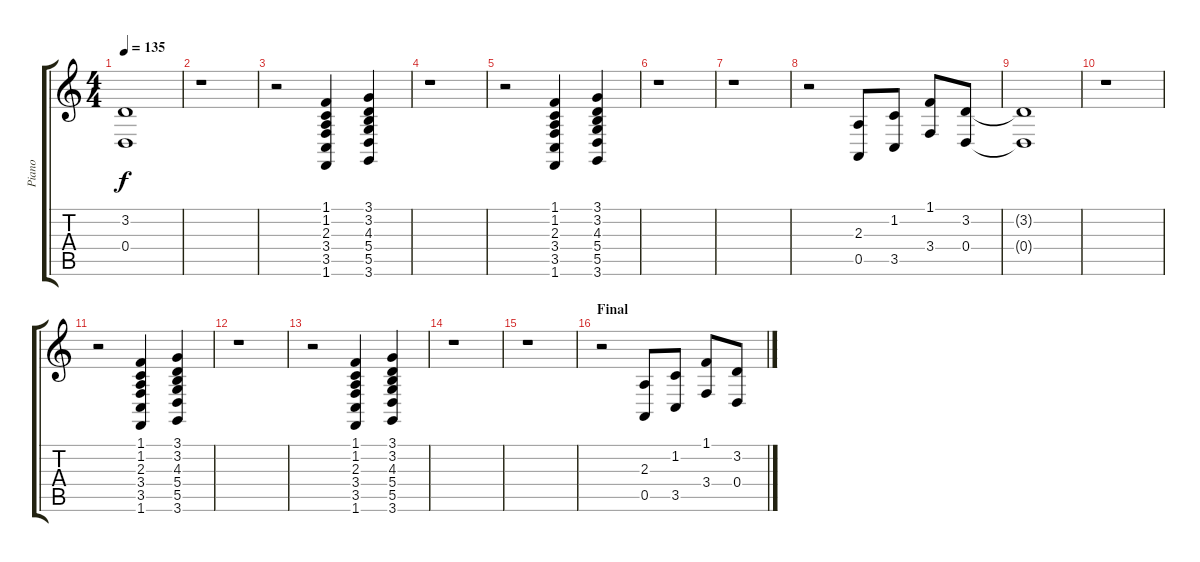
\track ("Piano" "Piano") {instrument acousticgrandpiano}
\staff {score tabs}
\tuning (E4 B3 G3 D3 A2 E2) {hide}
\ts (4 4)
\tempo 135
\clef g2
\ks c
(3.2{t} 0.4{t}).1{dy f} |
r.1 |
r.2 (1.1 1.2 2.3 3.4 3.5 1.6).4 (3.1 3.2 4.3 5.4 5.5 3.6).4 |
r.1 |
r.2 (1.1 1.2 2.3 3.4 3.5 1.6).4 (3.1 3.2 4.3 5.4 5.5 3.6).4 |
r.1 |
r.1 |
r.2 (2.3 0.5).8 (1.2 3.5).8 (1.1 3.4).8 (3.2 0.4).8 |
(3.2{t} 0.4{t}).1 |
r.1 |
r.2 (1.1 1.2 2.3 3.4 3.5 1.6).4 (3.1 3.2 4.3 5.4 5.5 3.6).4 |
r.1 |
r.2 (1.1 1.2 2.3 3.4 3.5 1.6).4 (3.1 3.2 4.3 5.4 5.5 3.6).4 |
r.1 |
r.1 |
\section ("" "Final")
r.2 (2.3 0.5).8 (1.2 3.5).8 (1.1 3.4).8 (3.2 0.4).8
